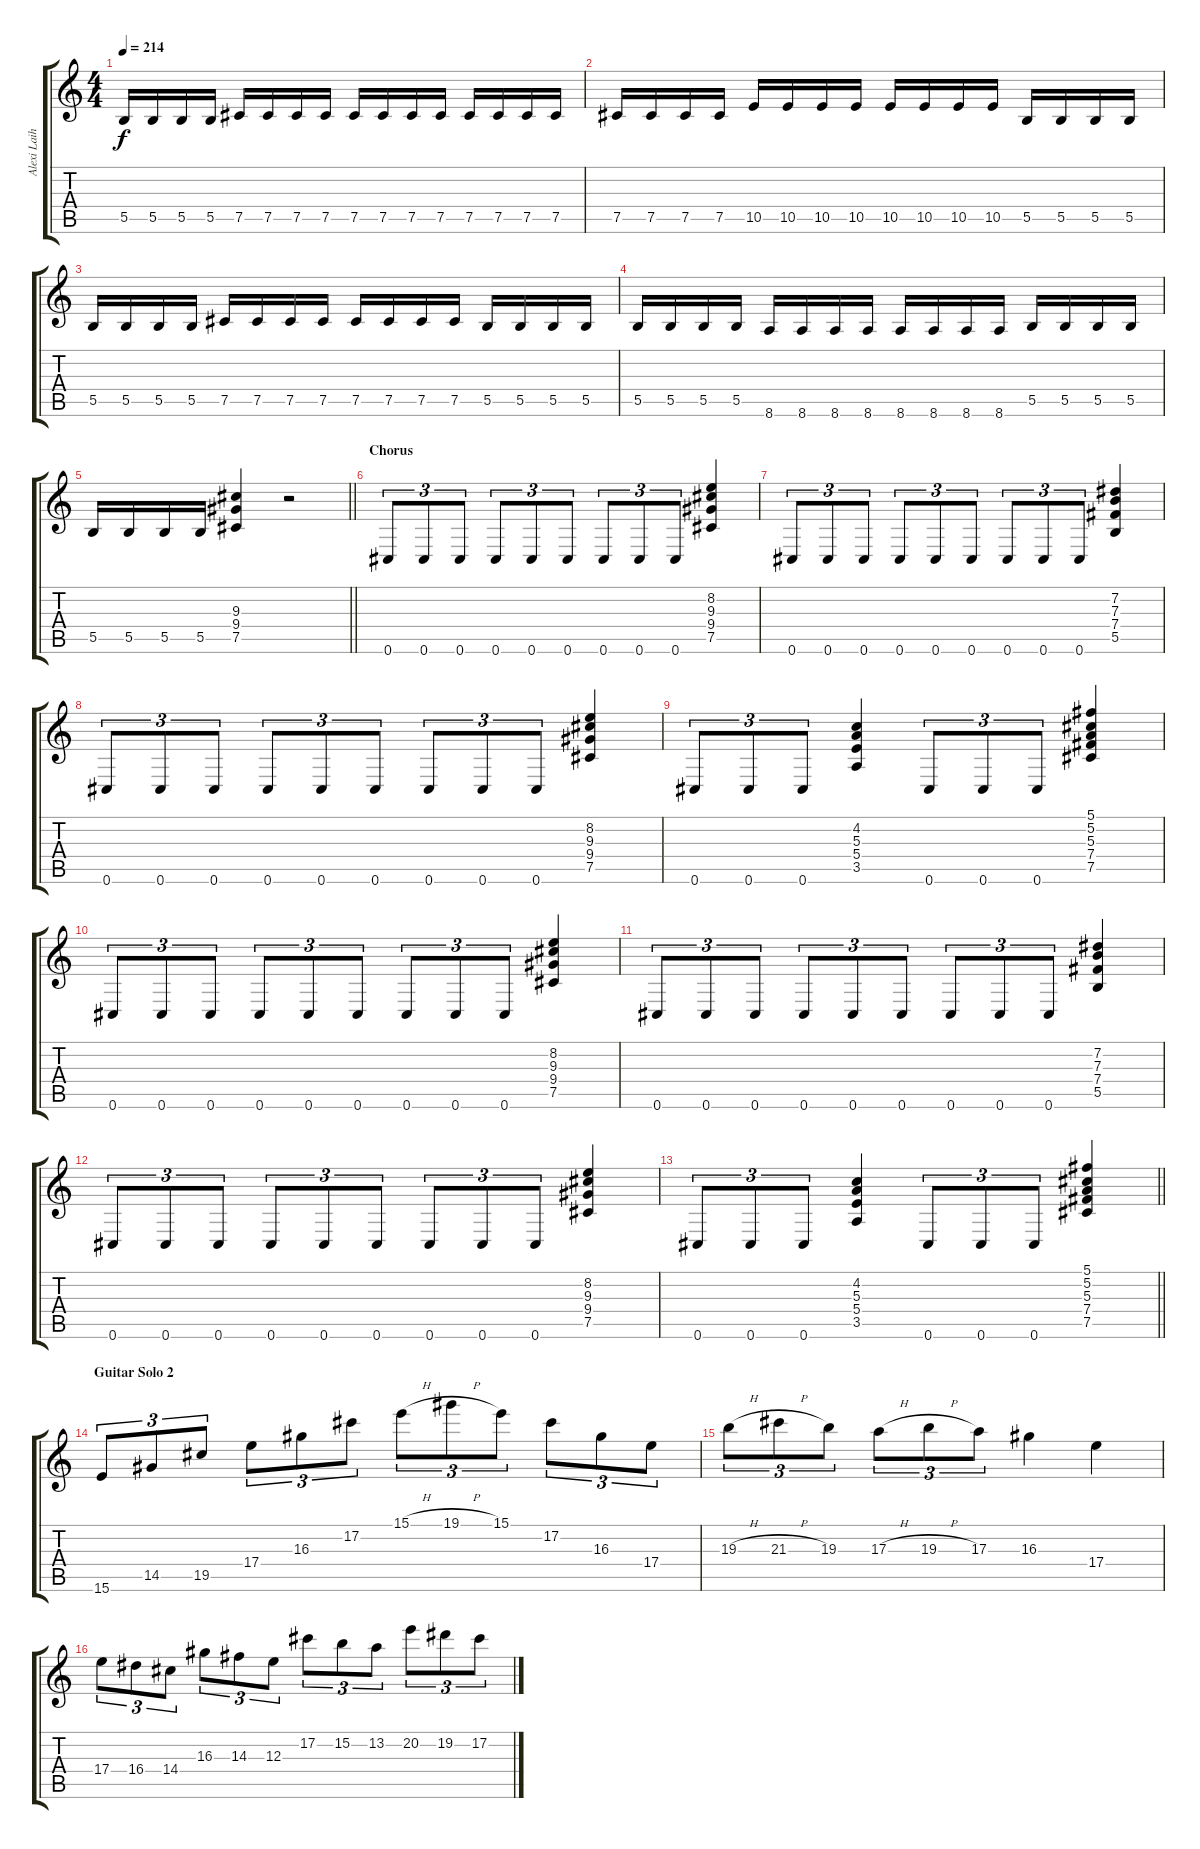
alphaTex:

\track ("Alexi Laiho" "Alexi Laih") {instrument distortionguitar}
\staff {score tabs}
\tuning (Db4 Ab3 E3 B2 Gb2 Db2) {hide}
\ts (4 4)
\tempo 214
\clef g2
\ks c
5.5.16{dy f} 5.5.16 5.5.16 5.5.16 7.5.16 7.5.16 7.5.16 7.5.16 7.5.16 7.5.16 7.5.16 7.5.16 7.5.16 7.5.16 7.5.16 7.5.16 |
7.5.16 7.5.16 7.5.16 7.5.16 10.5.16 10.5.16 10.5.16 10.5.16 10.5.16 10.5.16 10.5.16 10.5.16 5.5.16 5.5.16 5.5.16 5.5.16 |
5.5.16 5.5.16 5.5.16 5.5.16 7.5.16 7.5.16 7.5.16 7.5.16 7.5.16 7.5.16 7.5.16 7.5.16 5.5.16 5.5.16 5.5.16 5.5.16 |
5.5.16 5.5.16 5.5.16 5.5.16 8.6.16 8.6.16 8.6.16 8.6.16 8.6.16 8.6.16 8.6.16 8.6.16 5.5.16 5.5.16 5.5.16 5.5.16 |
\barLineRight lightlight
5.5.16 5.5.16 5.5.16 5.5.16 (9.3 9.4 7.5).4 r.2 |
\section ("" "Chorus")
0.6.8{tu (3 2)} 0.6.8{tu (3 2)} 0.6.8{tu (3 2)} 0.6.8{tu (3 2)} 0.6.8{tu (3 2)} 0.6.8{tu (3 2)} 0.6.8{tu (3 2)} 0.6.8{tu (3 2)} 0.6.8{tu (3 2)} (8.2 9.3 9.4 7.5).4 |
0.6.8{tu (3 2)} 0.6.8{tu (3 2)} 0.6.8{tu (3 2)} 0.6.8{tu (3 2)} 0.6.8{tu (3 2)} 0.6.8{tu (3 2)} 0.6.8{tu (3 2)} 0.6.8{tu (3 2)} 0.6.8{tu (3 2)} (7.2 7.3 7.4 5.5).4 |
0.6.8{tu (3 2)} 0.6.8{tu (3 2)} 0.6.8{tu (3 2)} 0.6.8{tu (3 2)} 0.6.8{tu (3 2)} 0.6.8{tu (3 2)} 0.6.8{tu (3 2)} 0.6.8{tu (3 2)} 0.6.8{tu (3 2)} (8.2 9.3 9.4 7.5).4 |
0.6.8{tu (3 2)} 0.6.8{tu (3 2)} 0.6.8{tu (3 2)} (4.2 5.3 5.4 3.5).4 0.6.8{tu (3 2)} 0.6.8{tu (3 2)} 0.6.8{tu (3 2)} (5.1 5.2 5.3 7.4 7.5).4 |
0.6.8{tu (3 2)} 0.6.8{tu (3 2)} 0.6.8{tu (3 2)} 0.6.8{tu (3 2)} 0.6.8{tu (3 2)} 0.6.8{tu (3 2)} 0.6.8{tu (3 2)} 0.6.8{tu (3 2)} 0.6.8{tu (3 2)} (8.2 9.3 9.4 7.5).4 |
0.6.8{tu (3 2)} 0.6.8{tu (3 2)} 0.6.8{tu (3 2)} 0.6.8{tu (3 2)} 0.6.8{tu (3 2)} 0.6.8{tu (3 2)} 0.6.8{tu (3 2)} 0.6.8{tu (3 2)} 0.6.8{tu (3 2)} (7.2 7.3 7.4 5.5).4 |
0.6.8{tu (3 2)} 0.6.8{tu (3 2)} 0.6.8{tu (3 2)} 0.6.8{tu (3 2)} 0.6.8{tu (3 2)} 0.6.8{tu (3 2)} 0.6.8{tu (3 2)} 0.6.8{tu (3 2)} 0.6.8{tu (3 2)} (8.2 9.3 9.4 7.5).4 |
\barLineRight lightlight
0.6.8{tu (3 2)} 0.6.8{tu (3 2)} 0.6.8{tu (3 2)} (4.2 5.3 5.4 3.5).4 0.6.8{tu (3 2)} 0.6.8{tu (3 2)} 0.6.8{tu (3 2)} (5.1 5.2 5.3 7.4 7.5).4 |
\section ("" "Guitar Solo 2")
15.6.8{tu (3 2)} 14.5.8{tu (3 2)} 19.5.8{tu (3 2)} 17.4.8{tu (3 2)} 16.3.8{tu (3 2)} 17.2.8{tu (3 2)} 15.1{h}.8{tu (3 2)} 19.1{h}.8{tu (3 2)} 15.1.8{tu (3 2)} 17.2.8{tu (3 2)} 16.3.8{tu (3 2)} 17.4.8{tu (3 2)} |
19.3{h}.8{tu (3 2)} 21.3{h}.8{tu (3 2)} 19.3.8{tu (3 2)} 17.3{h}.8{tu (3 2)} 19.3{h}.8{tu (3 2)} 17.3.8{tu (3 2)} 16.3.4 17.4.4 |
17.4.8{tu (3 2)} 16.4.8{tu (3 2)} 14.4.8{tu (3 2)} 16.3.8{tu (3 2)} 14.3.8{tu (3 2)} 12.3.8{tu (3 2)} 17.2.8{tu (3 2)} 15.2.8{tu (3 2)} 13.2.8{tu (3 2)} 20.2.8{tu (3 2)} 19.2.8{tu (3 2)} 17.2.8{tu (3 2)}
